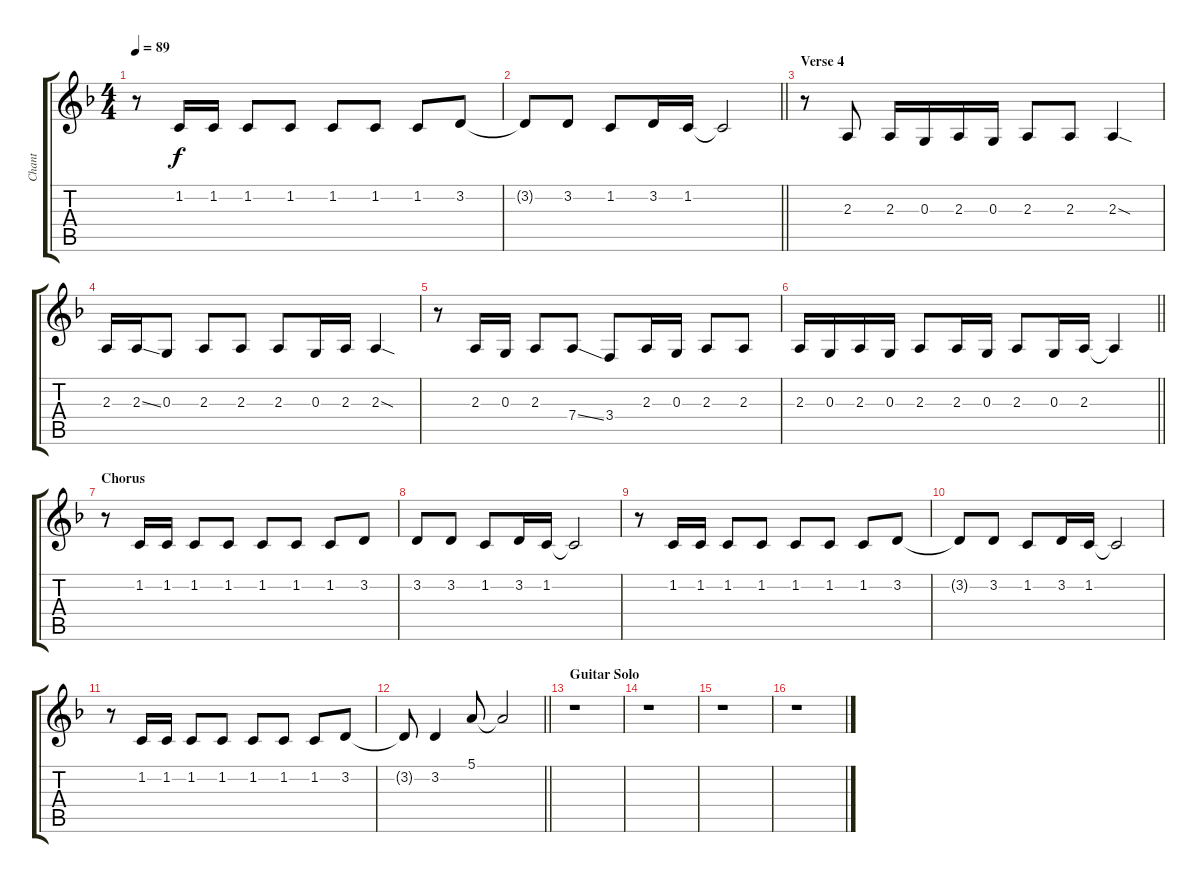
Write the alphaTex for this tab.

\track ("Chant" "Chant") {instrument synthvoice}
\staff {score tabs}
\tuning (E4 B3 G3 D3 A2 E2) {hide}
\ts (4 4)
\tempo 89
\clef g2
\ks f
r.8{dy f} 1.2.16 1.2.16 1.2.8 1.2.8 1.2.8 1.2.8 1.2.8 3.2.8 |
\barLineRight lightlight
3.2{t}.8 3.2.8 1.2.8 3.2.16 1.2.16 1.2{t}.2 |
\section ("" "Verse 4")
r.8 2.3.8 2.3.16 0.3.16 2.3.16 0.3.16 2.3.8 2.3.8 2.3{sod}.4 |
2.3.16 2.3{ss}.16 0.3.8 2.3.8 2.3.8 2.3.8 0.3.16 2.3.16 2.3{sod}.4 |
r.8 2.3.16 0.3.16 2.3.8 7.4{ss}.8 3.4.8 2.3.16 0.3.16 2.3.8 2.3.8 |
\barLineRight lightlight
2.3.16 0.3.16 2.3.16 0.3.16 2.3.8 2.3.16 0.3.16 2.3.8 0.3.16 2.3.16 2.3{t}.4 |
\section ("" "Chorus")
r.8 1.2.16 1.2.16 1.2.8 1.2.8 1.2.8 1.2.8 1.2.8 3.2.8 |
3.2.8 3.2.8 1.2.8 3.2.16 1.2.16 1.2{t}.2 |
r.8 1.2.16 1.2.16 1.2.8 1.2.8 1.2.8 1.2.8 1.2.8 3.2.8 |
3.2{t}.8 3.2.8 1.2.8 3.2.16 1.2.16 1.2{t}.2 |
r.8 1.2.16 1.2.16 1.2.8 1.2.8 1.2.8 1.2.8 1.2.8 3.2.8 |
\barLineRight lightlight
3.2{t}.8 3.2.4 5.1.8 5.1{t}.2 |
\section ("" "Guitar Solo")
r.1 |
r.1 |
r.1 |
r.1
